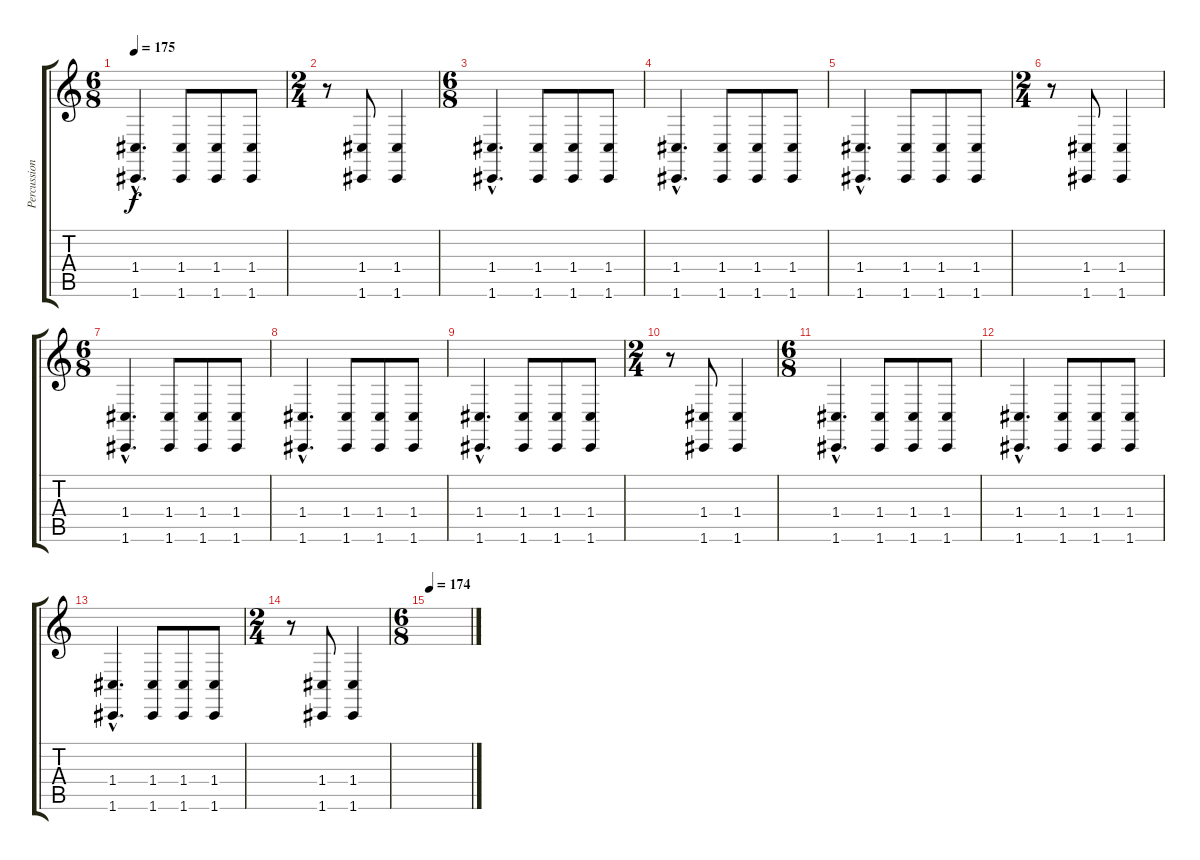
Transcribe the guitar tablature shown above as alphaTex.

\track ("Percussion" "Percussion") {instrument reversecymbal}
\staff {score tabs}
\tuning (D4 A3 F3 C3 G2 C2) {hide}
\ts (6 8)
\tempo 175
\clef g2
\ks c
(1.4{hac} 1.6{hac}).4{d dy f} (1.4 1.6).8 (1.4 1.6).8 (1.4 1.6).8 |
\ts (2 4)
r.8 (1.4 1.6).8 (1.4 1.6).4 |
\ts (6 8)
(1.4{hac} 1.6{hac}).4{d} (1.4 1.6).8 (1.4 1.6).8 (1.4 1.6).8 |
(1.4{hac} 1.6{hac}).4{d} (1.4 1.6).8 (1.4 1.6).8 (1.4 1.6).8 |
(1.4{hac} 1.6{hac}).4{d} (1.4 1.6).8 (1.4 1.6).8 (1.4 1.6).8 |
\ts (2 4)
r.8 (1.4 1.6).8 (1.4 1.6).4 |
\ts (6 8)
(1.4{hac} 1.6{hac}).4{d} (1.4 1.6).8 (1.4 1.6).8 (1.4 1.6).8 |
(1.4{hac} 1.6{hac}).4{d} (1.4 1.6).8 (1.4 1.6).8 (1.4 1.6).8 |
(1.4{hac} 1.6{hac}).4{d} (1.4 1.6).8 (1.4 1.6).8 (1.4 1.6).8 |
\ts (2 4)
r.8 (1.4 1.6).8 (1.4 1.6).4 |
\ts (6 8)
(1.4{hac} 1.6{hac}).4{d} (1.4 1.6).8 (1.4 1.6).8 (1.4 1.6).8 |
(1.4{hac} 1.6{hac}).4{d} (1.4 1.6).8 (1.4 1.6).8 (1.4 1.6).8 |
(1.4{hac} 1.6{hac}).4{d} (1.4 1.6).8 (1.4 1.6).8 (1.4 1.6).8 |
\ts (2 4)
r.8 (1.4 1.6).8 (1.4 1.6).4 |
\ts (6 8)
\tempo 174
